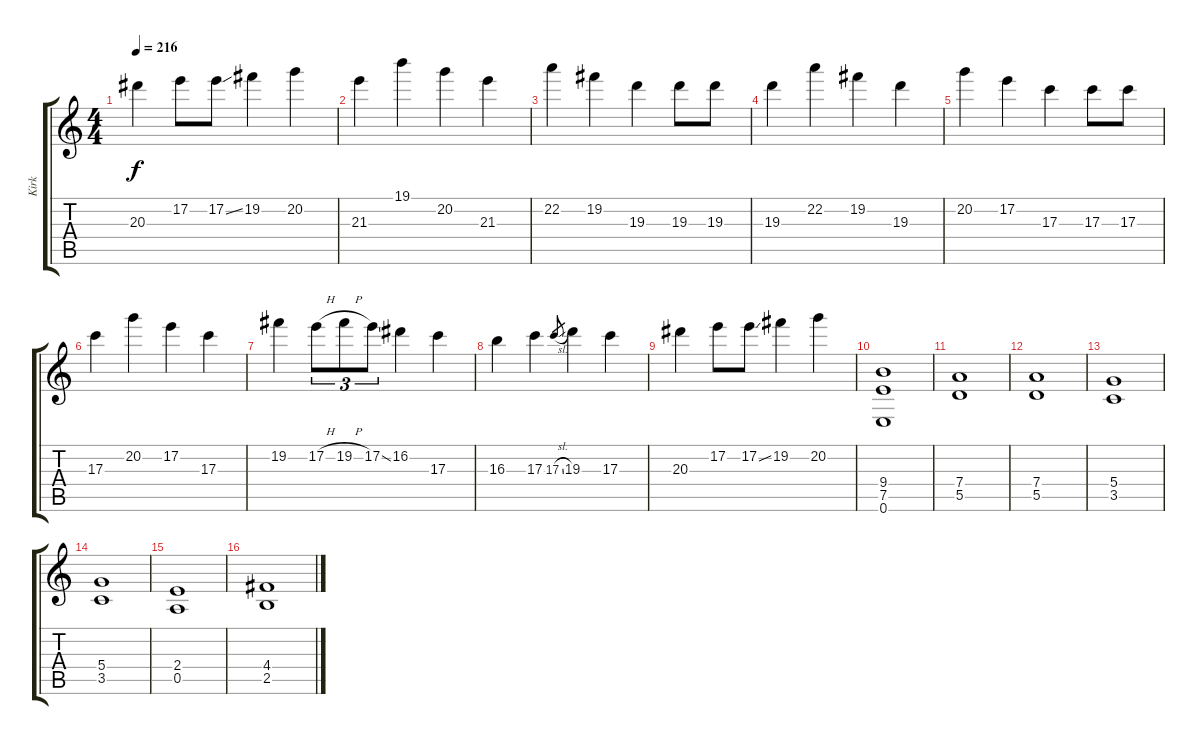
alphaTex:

\track ("Kirk" "Kirk") {instrument distortionguitar}
\staff {score tabs}
\tuning (E4 B3 G3 D3 A2 E2) {hide}
\ts (4 4)
\tempo 216
\clef g2
\ks c
20.3.4{dy f} 17.2.8 17.2{ss}.8 19.2.4 20.2.4 |
21.3.4 19.1.4 20.2.4 21.3.4 |
22.2.4 19.2.4 19.3.4 19.3.8 19.3.8 |
19.3.4 22.2.4 19.2.4 19.3.4 |
20.2.4 17.2.4 17.3.4 17.3.8 17.3.8 |
17.3.4 20.2.4 17.2.4 17.3.4 |
19.2.4 17.2{h}.8{tu (3 2)} 19.2{h}.8{tu (3 2)} 17.2{ss}.8{tu (3 2)} 16.2.4 17.3.4 |
16.3.4 17.3.4 17.3{sl}.8{gr} 19.3.4 17.3.4 |
20.3.4 17.2.8 17.2{ss}.8 19.2.4 20.2.4 |
(9.4 7.5 0.6).1 |
(7.4 5.5).1 |
(7.4 5.5).1 |
(5.4 3.5).1 |
(5.4 3.5).1 |
(2.4 0.5).1 |
(4.4 2.5).1
